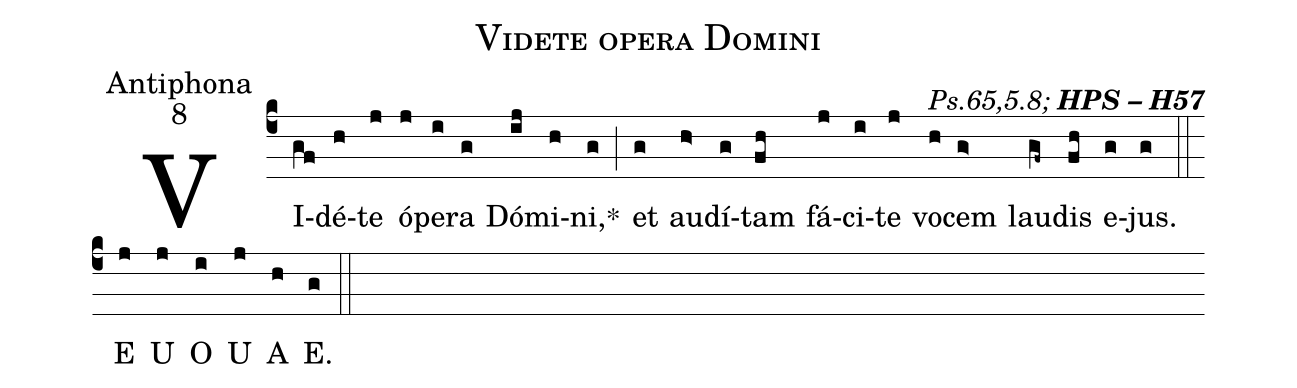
name:Videte opera Domini;
office-part:Antiphona;
mode:8;
commentary:{\itshape\mdseries Ps.65,5.8;\/}  {\bfseries HPS -- H57};
%%
(c4) VI(gf)dé(h)te(j) ó(j)pe(i)ra(g) Dó(ij)mi(h)ni,<sp>*</sp>(g) (;)
et(g) au(h>)dí(g)tam(fh) fá(j)ci(i)te(j) vo(h)cem(g>) lau(gf~)dis(fh) e(g)jus.(g)
<eu> (::) E(j) U(j) O(i) U(j) A(h) E.(g)  </eu> (::)
